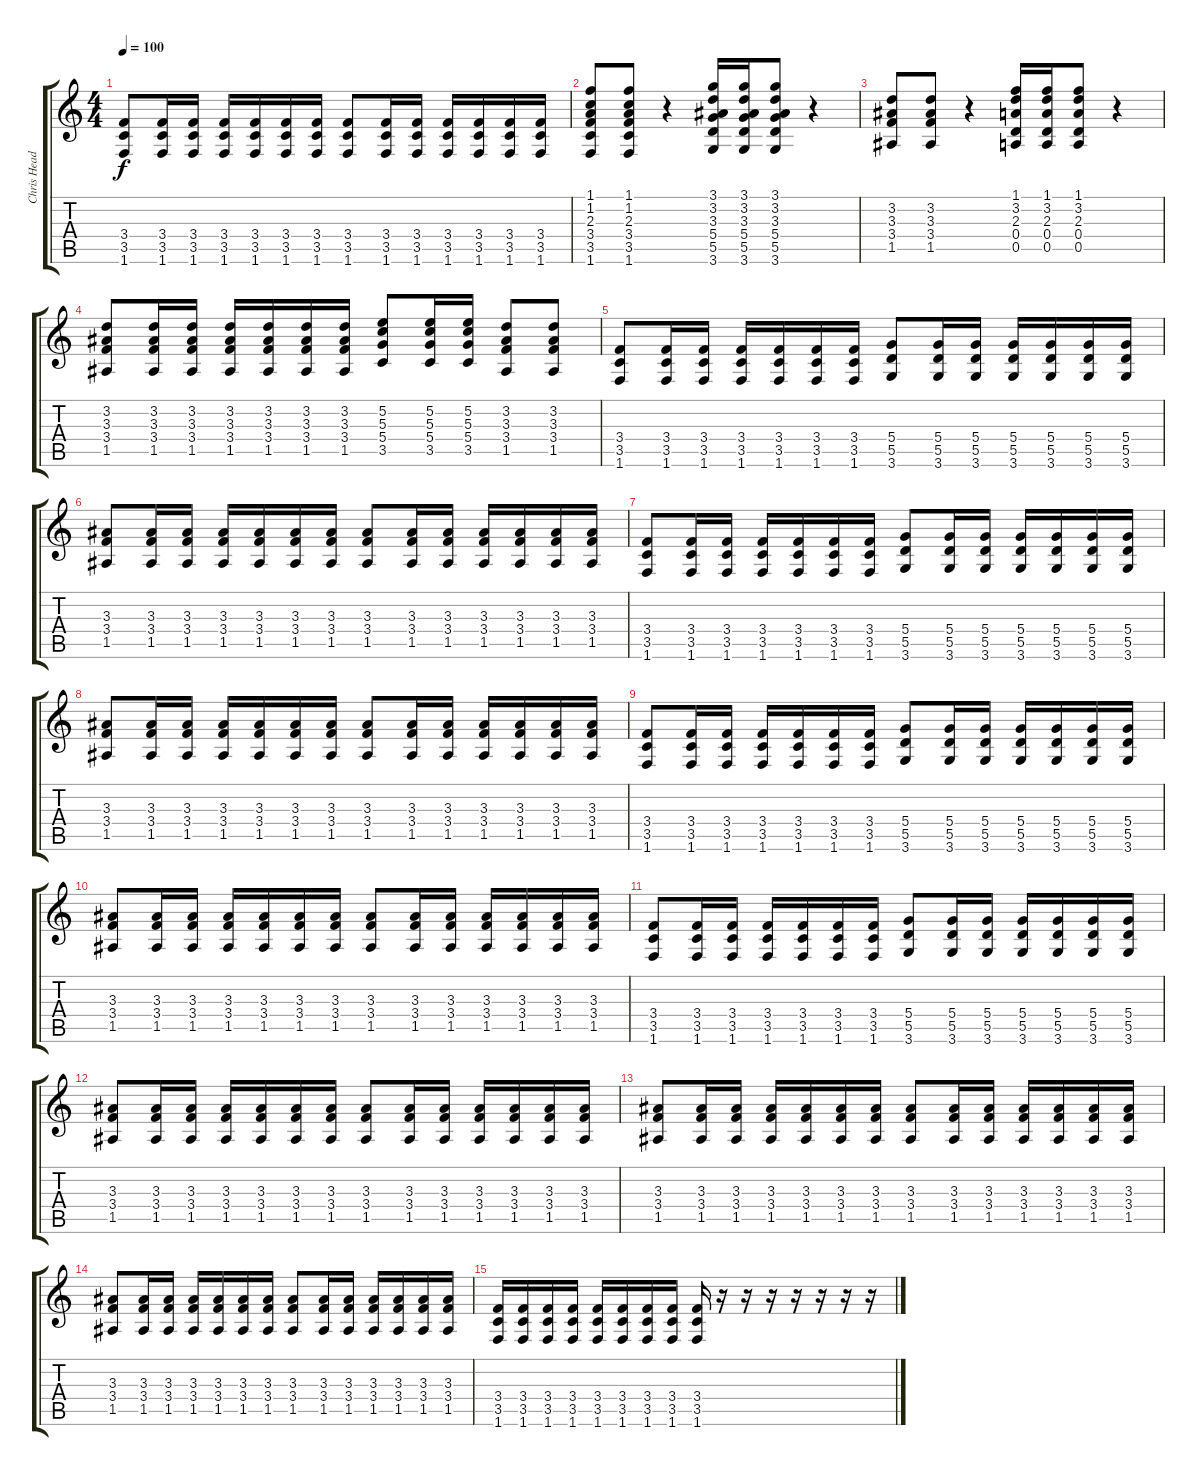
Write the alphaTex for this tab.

\track ("Chris Head" "Chris Head") {instrument distortionguitar}
\staff {score tabs}
\tuning (E4 B3 G3 D3 A2 E2) {hide}
\ts (4 4)
\tempo 100
\clef g2
\ks c
(3.4 3.5 1.6).8{dy f} (3.4 3.5 1.6).16 (3.4 3.5 1.6).16 (3.4 3.5 1.6).16 (3.4 3.5 1.6).16 (3.4 3.5 1.6).16 (3.4 3.5 1.6).16 (3.4 3.5 1.6).8 (3.4 3.5 1.6).16 (3.4 3.5 1.6).16 (3.4 3.5 1.6).16 (3.4 3.5 1.6).16 (3.4 3.5 1.6).16 (3.4 3.5 1.6).16 |
(1.1 1.2 2.3 3.4 3.5 1.6).8 (1.1 1.2 2.3 3.4 3.5 1.6).8 r.4 (3.1 3.2 3.3 5.4 5.5 3.6).16 (3.1 3.2 3.3 5.4 5.5 3.6).16 (3.1 3.2 3.3 5.4 5.5 3.6).8 r.4 |
(3.2 3.3 3.4 1.5).8 (3.2 3.3 3.4 1.5).8 r.4 (1.1 3.2 2.3 0.4 0.5).16 (1.1 3.2 2.3 0.4 0.5).16 (1.1 3.2 2.3 0.4 0.5).8 r.4 |
(3.2 3.3 3.4 1.5).8 (3.2 3.3 3.4 1.5).16 (3.2 3.3 3.4 1.5).16 (3.2 3.3 3.4 1.5).16 (3.2 3.3 3.4 1.5).16 (3.2 3.3 3.4 1.5).16 (3.2 3.3 3.4 1.5).16 (5.2 5.3 5.4 3.5).8 (5.2 5.3 5.4 3.5).16 (5.2 5.3 5.4 3.5).16 (3.2 3.3 3.4 1.5).8 (3.2 3.3 3.4 1.5).8 |
(3.4 3.5 1.6).8 (3.4 3.5 1.6).16 (3.4 3.5 1.6).16 (3.4 3.5 1.6).16 (3.4 3.5 1.6).16 (3.4 3.5 1.6).16 (3.4 3.5 1.6).16 (5.4 5.5 3.6).8 (5.4 5.5 3.6).16 (5.4 5.5 3.6).16 (5.4 5.5 3.6).16 (5.4 5.5 3.6).16 (5.4 5.5 3.6).16 (5.4 5.5 3.6).16 |
(3.3 3.4 1.5).8 (3.3 3.4 1.5).16 (3.3 3.4 1.5).16 (3.3 3.4 1.5).16 (3.3 3.4 1.5).16 (3.3 3.4 1.5).16 (3.3 3.4 1.5).16 (3.3 3.4 1.5).8 (3.3 3.4 1.5).16 (3.3 3.4 1.5).16 (3.3 3.4 1.5).16 (3.3 3.4 1.5).16 (3.3 3.4 1.5).16 (3.3 3.4 1.5).16 |
(3.4 3.5 1.6).8 (3.4 3.5 1.6).16 (3.4 3.5 1.6).16 (3.4 3.5 1.6).16 (3.4 3.5 1.6).16 (3.4 3.5 1.6).16 (3.4 3.5 1.6).16 (5.4 5.5 3.6).8 (5.4 5.5 3.6).16 (5.4 5.5 3.6).16 (5.4 5.5 3.6).16 (5.4 5.5 3.6).16 (5.4 5.5 3.6).16 (5.4 5.5 3.6).16 |
(3.3 3.4 1.5).8 (3.3 3.4 1.5).16 (3.3 3.4 1.5).16 (3.3 3.4 1.5).16 (3.3 3.4 1.5).16 (3.3 3.4 1.5).16 (3.3 3.4 1.5).16 (3.3 3.4 1.5).8 (3.3 3.4 1.5).16 (3.3 3.4 1.5).16 (3.3 3.4 1.5).16 (3.3 3.4 1.5).16 (3.3 3.4 1.5).16 (3.3 3.4 1.5).16 |
(3.4 3.5 1.6).8 (3.4 3.5 1.6).16 (3.4 3.5 1.6).16 (3.4 3.5 1.6).16 (3.4 3.5 1.6).16 (3.4 3.5 1.6).16 (3.4 3.5 1.6).16 (5.4 5.5 3.6).8 (5.4 5.5 3.6).16 (5.4 5.5 3.6).16 (5.4 5.5 3.6).16 (5.4 5.5 3.6).16 (5.4 5.5 3.6).16 (5.4 5.5 3.6).16 |
(3.3 3.4 1.5).8 (3.3 3.4 1.5).16 (3.3 3.4 1.5).16 (3.3 3.4 1.5).16 (3.3 3.4 1.5).16 (3.3 3.4 1.5).16 (3.3 3.4 1.5).16 (3.3 3.4 1.5).8 (3.3 3.4 1.5).16 (3.3 3.4 1.5).16 (3.3 3.4 1.5).16 (3.3 3.4 1.5).16 (3.3 3.4 1.5).16 (3.3 3.4 1.5).16 |
(3.4 3.5 1.6).8 (3.4 3.5 1.6).16 (3.4 3.5 1.6).16 (3.4 3.5 1.6).16 (3.4 3.5 1.6).16 (3.4 3.5 1.6).16 (3.4 3.5 1.6).16 (5.4 5.5 3.6).8 (5.4 5.5 3.6).16 (5.4 5.5 3.6).16 (5.4 5.5 3.6).16 (5.4 5.5 3.6).16 (5.4 5.5 3.6).16 (5.4 5.5 3.6).16 |
(3.3 3.4 1.5).8 (3.3 3.4 1.5).16 (3.3 3.4 1.5).16 (3.3 3.4 1.5).16 (3.3 3.4 1.5).16 (3.3 3.4 1.5).16 (3.3 3.4 1.5).16 (3.3 3.4 1.5).8 (3.3 3.4 1.5).16 (3.3 3.4 1.5).16 (3.3 3.4 1.5).16 (3.3 3.4 1.5).16 (3.3 3.4 1.5).16 (3.3 3.4 1.5).16 |
(3.3 3.4 1.5).8 (3.3 3.4 1.5).16 (3.3 3.4 1.5).16 (3.3 3.4 1.5).16 (3.3 3.4 1.5).16 (3.3 3.4 1.5).16 (3.3 3.4 1.5).16 (3.3 3.4 1.5).8 (3.3 3.4 1.5).16 (3.3 3.4 1.5).16 (3.3 3.4 1.5).16 (3.3 3.4 1.5).16 (3.3 3.4 1.5).16 (3.3 3.4 1.5).16 |
(3.3 3.4 1.5).8 (3.3 3.4 1.5).16 (3.3 3.4 1.5).16 (3.3 3.4 1.5).16 (3.3 3.4 1.5).16 (3.3 3.4 1.5).16 (3.3 3.4 1.5).16 (3.3 3.4 1.5).8 (3.3 3.4 1.5).16 (3.3 3.4 1.5).16 (3.3 3.4 1.5).16 (3.3 3.4 1.5).16 (3.3 3.4 1.5).16 (3.3 3.4 1.5).16 |
(3.4 3.5 1.6).16 (3.4 3.5 1.6).16 (3.4 3.5 1.6).16 (3.4 3.5 1.6).16 (3.4 3.5 1.6).16 (3.4 3.5 1.6).16 (3.4 3.5 1.6).16 (3.4 3.5 1.6).16 (3.4 3.5 1.6).16 r.16 r.16 r.16 r.16 r.16 r.16 r.16
